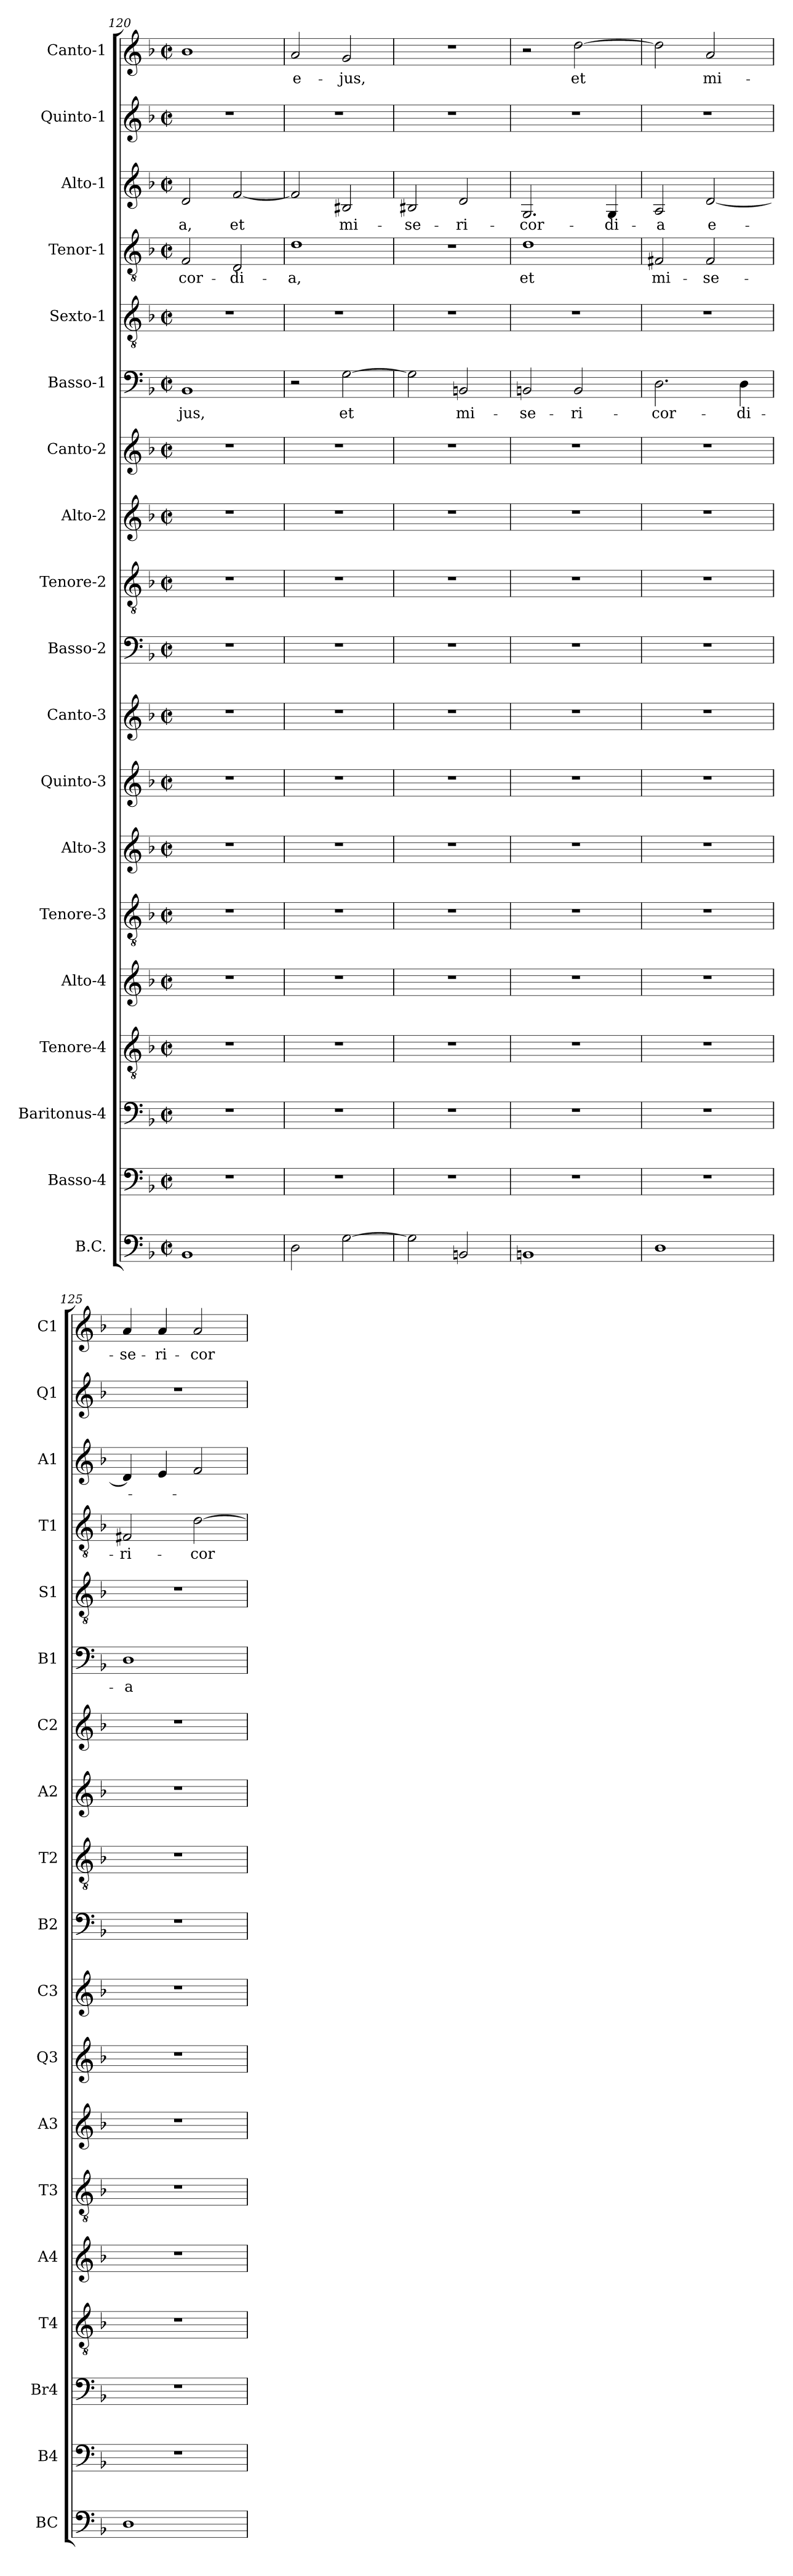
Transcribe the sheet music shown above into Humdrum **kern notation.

**kern	**kern	**kern	**kern	**kern	**kern	**kern	**kern	**kern	**kern	**kern	**kern	**kern	**kern	**text	**kern	**kern	**text	**kern	**text	**kern	**kern	**text
*part19	*part18	*part17	*part16	*part15	*part14	*part13	*part12	*part11	*part10	*part9	*part8	*part7	*part6	*part6	*part5	*part4	*part4	*part3	*part3	*part2	*part1	*part1
*staff19	*staff18	*staff17	*staff16	*staff15	*staff14	*staff13	*staff12	*staff11	*staff10	*staff9	*staff8	*staff7	*staff6	*staff6	*staff5	*staff4	*staff4	*staff3	*staff3	*staff2	*staff1	*staff1
*I"B.C.	*I"Basso-4	*I"Baritonus-4	*I"Tenore-4	*I"Alto-4	*I"Tenore-3	*I"Alto-3	*I"Quinto-3	*I"Canto-3	*I"Basso-2	*I"Tenore-2	*I"Alto-2	*I"Canto-2	*I"Basso-1	*	*I"Sexto-1	*I"Tenor-1	*	*I"Alto-1	*	*I"Quinto-1	*I"Canto-1	*
*I'BC	*I'B4	*I'Br4	*I'T4	*I'A4	*I'T3	*I'A3	*I'Q3	*I'C3	*I'B2	*I'T2	*I'A2	*I'C2	*I'B1	*	*I'S1	*I'T1	*	*I'A1	*	*I'Q1	*I'C1	*
*clefF4	*clefF4	*clefF4	*clefGv2	*clefG2	*clefGv2	*clefG2	*clefG2	*clefG2	*clefF4	*clefGv2	*clefG2	*clefG2	*clefF4	*	*clefGv2	*clefGv2	*	*clefG2	*	*clefG2	*clefG2	*
*k[b-]	*k[b-]	*k[b-]	*k[b-]	*k[b-]	*k[b-]	*k[b-]	*k[b-]	*k[b-]	*k[b-]	*k[b-]	*k[b-]	*k[b-]	*k[b-]	*	*k[b-]	*k[b-]	*	*k[b-]	*	*k[b-]	*k[b-]	*
*F:	*F:	*F:	*F:	*F:	*F:	*F:	*F:	*F:	*F:	*F:	*F:	*F:	*F:	*	*F:	*F:	*	*F:	*	*F:	*F:	*
*M2/2	*M2/2	*M2/2	*M2/2	*M2/2	*M2/2	*M2/2	*M2/2	*M2/2	*M2/2	*M2/2	*M2/2	*M2/2	*M2/2	*	*M2/2	*M2/2	*	*M2/2	*	*M2/2	*M2/2	*
*met(c|)	*met(c|)	*met(c|)	*met(c|)	*met(c|)	*met(c|)	*met(c|)	*met(c|)	*met(c|)	*met(c|)	*met(c|)	*met(c|)	*met(c|)	*met(c|)	*	*met(c|)	*met(c|)	*	*met(c|)	*	*met(c|)	*met(c|)	*
=120	=120	=120	=120	=120	=120	=120	=120	=120	=120	=120	=120	=120	=120	=120	=120	=120	=120	=120	=120	=120	=120	=120
!	!	!	!	!	!	!	!	!	!	!	!	!	!	!LO:LY:b	!	!	!LO:LY:b	!	!LO:LY:b	!	!	!
1BB-	1r	1r	1r	1r	1r	1r	1r	1r	1r	1r	1r	1r	1BB-	-jus,	1r	2F/	-cor-	2d/	-a,	1r	1b-	.
!	!	!	!	!	!	!	!	!	!	!	!	!	!	!	!	!	!LO:LY:b	!	!LO:LY:b	!	!	!
.	.	.	.	.	.	.	.	.	.	.	.	.	.	.	.	2D/	-di-	[2f/	et	.	.	.
=121	=121	=121	=121	=121	=121	=121	=121	=121	=121	=121	=121	=121	=121	=121	=121	=121	=121	=121	=121	=121	=121	=121
!	!	!	!	!	!	!	!	!	!	!	!	!	!	!	!	!	!LO:LY:b	!	!	!	!	!LO:LY:b
2D\	1r	1r	1r	1r	1r	1r	1r	1r	1r	1r	1r	1r	2r	.	1r	1d	-a,	2f/]	.	1r	2a/	e-
!	!	!	!	!	!	!	!	!	!	!	!	!	!	!LO:LY:b	!	!	!	!	!LO:LY:b	!	!	!LO:LY:b
[2G\	.	.	.	.	.	.	.	.	.	.	.	.	[2G\	et	.	.	.	2B#X/	mi-	.	2g/	-jus,
=122	=122	=122	=122	=122	=122	=122	=122	=122	=122	=122	=122	=122	=122	=122	=122	=122	=122	=122	=122	=122	=122	=122
!	!	!	!	!	!	!	!	!	!	!	!	!	!	!	!	!	!	!	!LO:LY:b	!	!	!
2G\]	1r	1r	1r	1r	1r	1r	1r	1r	1r	1r	1r	1r	2G\]	.	1r	1r	.	2B#X/	-se-	1r	1r	.
!	!	!	!	!	!	!	!	!	!	!	!	!	!	!LO:LY:b	!	!	!	!	!LO:LY:b	!	!	!
2BBn/	.	.	.	.	.	.	.	.	.	.	.	.	2BBn/	mi-	.	.	.	2d/	-ri-	.	.	.
!!LO:LB:g=z
=123	=123	=123	=123	=123	=123	=123	=123	=123	=123	=123	=123	=123	=123	=123	=123	=123	=123	=123	=123	=123	=123	=123
!	!	!	!	!	!	!	!	!	!	!	!	!	!	!LO:LY:b	!	!	!LO:LY:b	!	!LO:LY:b	!	!	!
1BBn	1r	1r	1r	1r	1r	1r	1r	1r	1r	1r	1r	1r	2BBn/	-se-	1r	1d	et	2.G/	-cor-	1r	2r	.
!	!	!	!	!	!	!	!	!	!	!	!	!	!	!LO:LY:b	!	!	!	!	!	!	!	!LO:LY:b
.	.	.	.	.	.	.	.	.	.	.	.	.	2BB/	-ri-	.	.	.	.	.	.	[2dd\	et
!	!	!	!	!	!	!	!	!	!	!	!	!	!	!	!	!	!	!	!LO:LY:b	!	!	!
.	.	.	.	.	.	.	.	.	.	.	.	.	.	.	.	.	.	4G/	-di-	.	.	.
=124	=124	=124	=124	=124	=124	=124	=124	=124	=124	=124	=124	=124	=124	=124	=124	=124	=124	=124	=124	=124	=124	=124
!	!	!	!	!	!	!	!	!	!	!	!	!	!	!LO:LY:b	!	!	!LO:LY:b	!	!LO:LY:b	!	!	!
1D	1r	1r	1r	1r	1r	1r	1r	1r	1r	1r	1r	1r	2.D\	-cor-	1r	2F#X/	mi-	2A/	-a	1r	2dd\]	.
!	!	!	!	!	!	!	!	!	!	!	!	!	!	!	!	!	!LO:LY:b	!	!LO:LY:b	!	!	!LO:LY:b
.	.	.	.	.	.	.	.	.	.	.	.	.	.	.	.	2F#/	-se-	[2d/	e-	.	2a/	mi-
!	!	!	!	!	!	!	!	!	!	!	!	!	!	!LO:LY:b	!	!	!	!	!	!	!	!
.	.	.	.	.	.	.	.	.	.	.	.	.	4D\	-di-	.	.	.	.	.	.	.	.
=125	=125	=125	=125	=125	=125	=125	=125	=125	=125	=125	=125	=125	=125	=125	=125	=125	=125	=125	=125	=125	=125	=125
!	!	!	!	!	!	!	!	!	!	!	!	!	!	!LO:LY:b	!	!	!LO:LY:b	!	!	!	!	!LO:LY:b
1D	1r	1r	1r	1r	1r	1r	1r	1r	1r	1r	1r	1r	1D	-a	1r	2F#X/	-ri-	4d/]	.	1r	4a/	-se-
!	!	!	!	!	!	!	!	!	!	!	!	!	!	!	!	!	!	!	!	!	!	!LO:LY:b
.	.	.	.	.	.	.	.	.	.	.	.	.	.	.	.	.	.	4e/	.	.	4a/	-ri-
!	!	!	!	!	!	!	!	!	!	!	!	!	!	!	!	!	!LO:LY:b	!	!	!	!	!LO:LY:b
.	.	.	.	.	.	.	.	.	.	.	.	.	.	.	.	[2d\	-cor-	2f/	.	.	2a/	-cor-
=	=	=	=	=	=	=	=	=	=	=	=	=	=	=	=	=	=	=	=	=	=	=
*-	*-	*-	*-	*-	*-	*-	*-	*-	*-	*-	*-	*-	*-	*-	*-	*-	*-	*-	*-	*-	*-	*-
